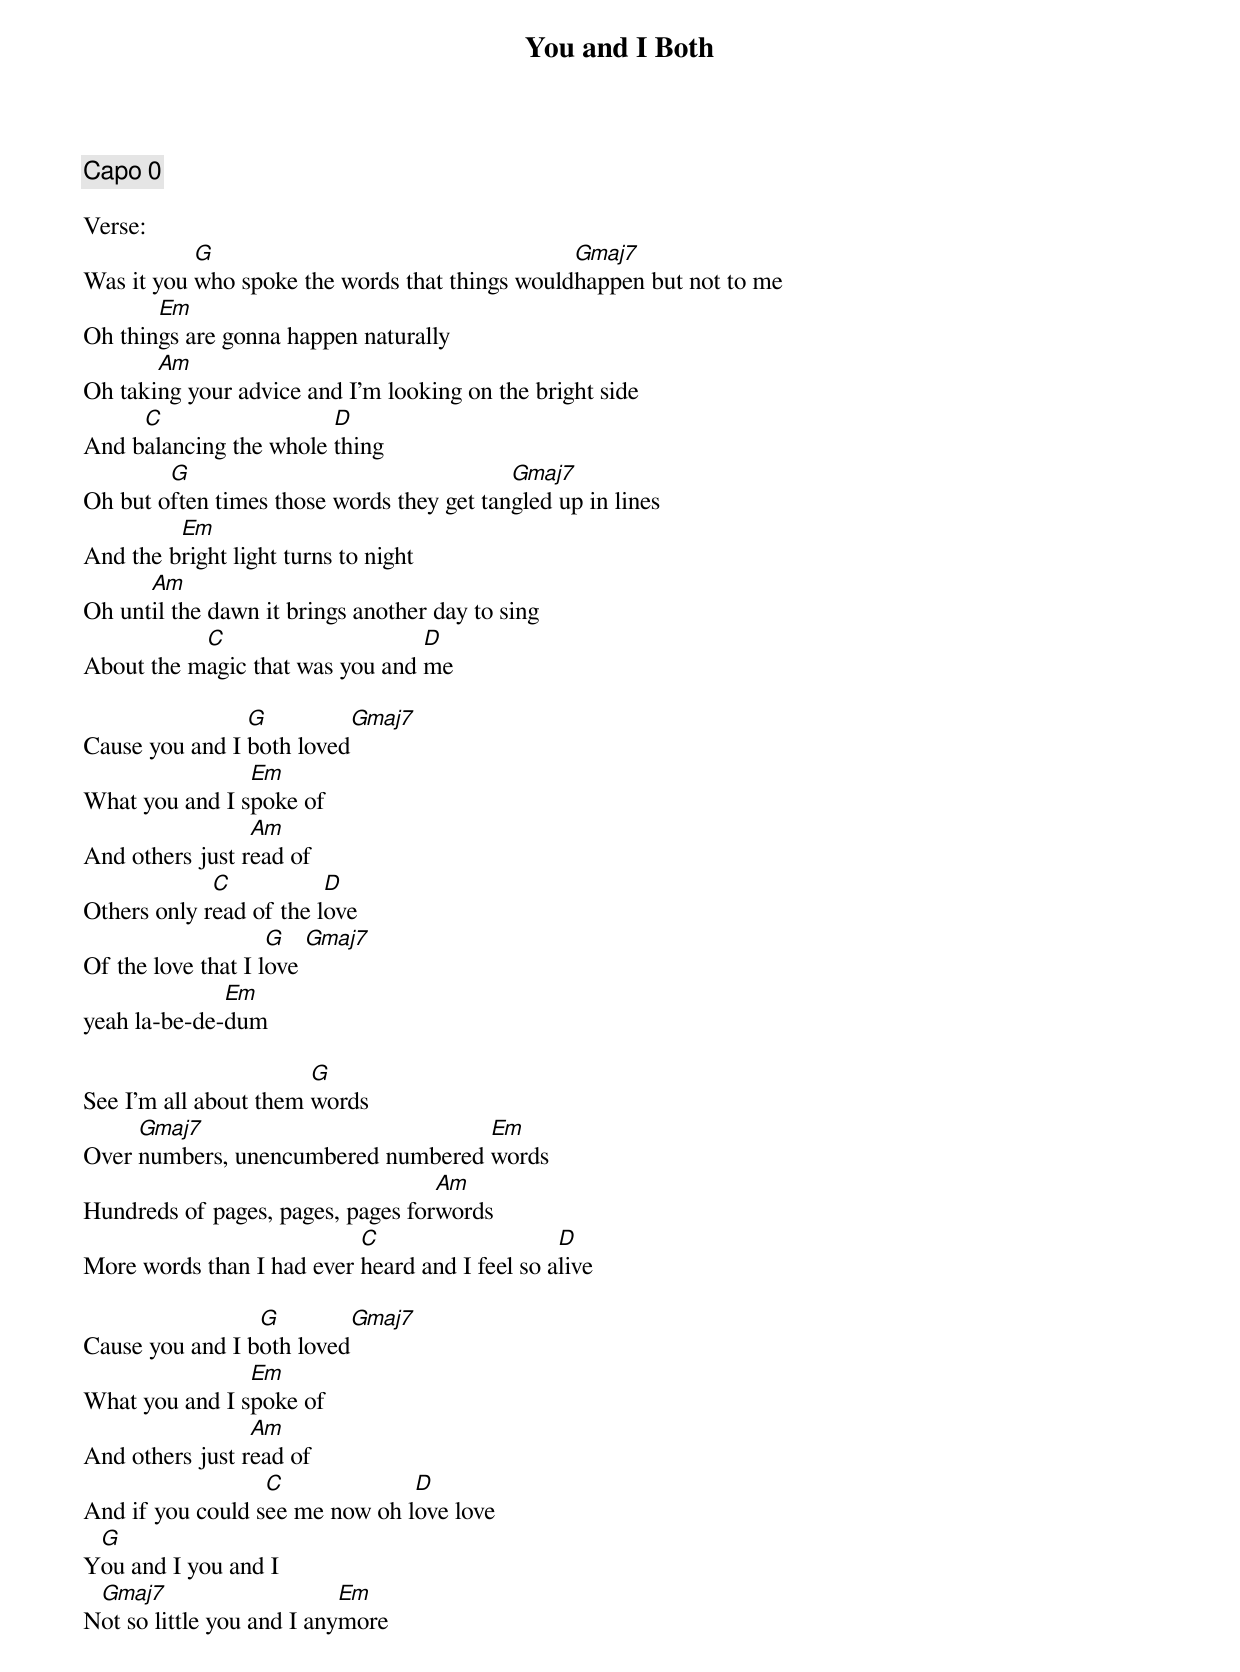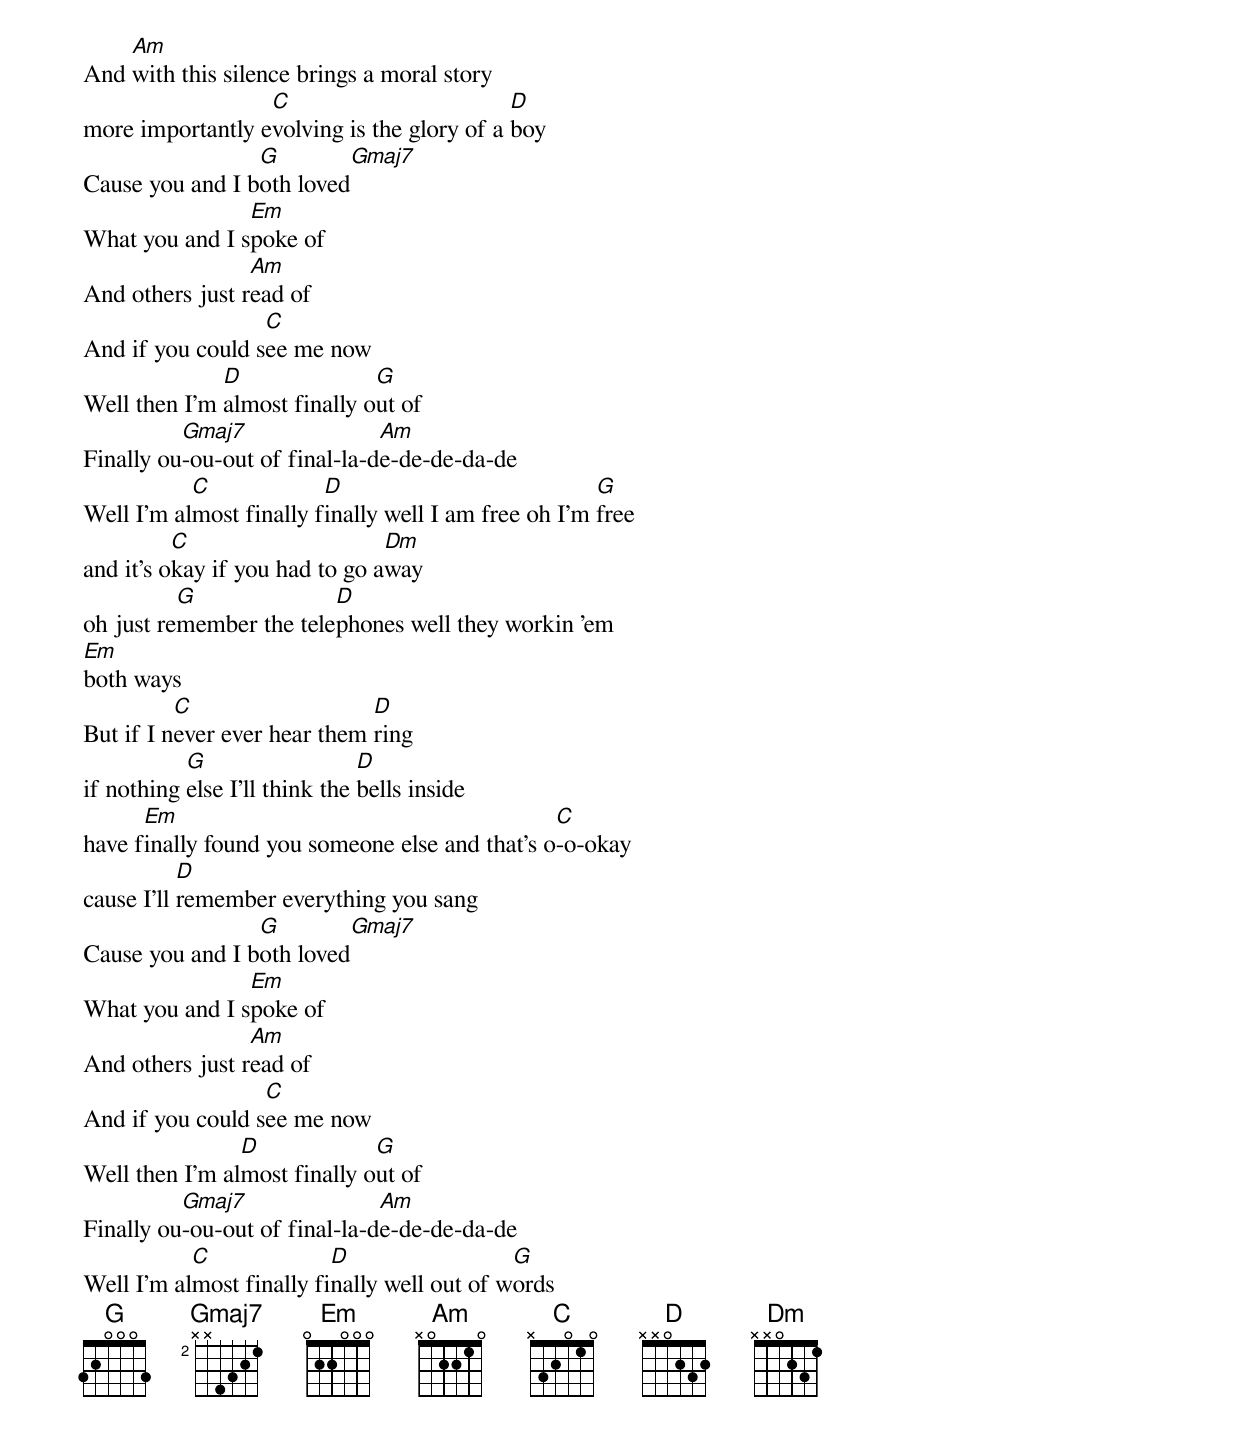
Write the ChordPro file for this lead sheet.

{title:You and I Both}
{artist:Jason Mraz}
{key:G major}
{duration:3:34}
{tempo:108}
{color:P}

{comment: Capo 0}

Verse:
Was it you [G]who spoke the words that things would[Gmaj7]happen but not to me
Oh thin[Em]gs are gonna happen naturally
Oh taki[Am]ng your advice and I'm looking on the bright side
And b[C]alancing the whole [D]thing
Oh but o[G]ften times those words they get tan[Gmaj7]gled up in lines
And the b[Em]right light turns to night
Oh unt[Am]il the dawn it brings another day to sing
About the m[C]agic that was you and [D]me

Cause you and I [G]both loved[Gmaj7]
What you and I s[Em]poke of
And others just r[Am]ead of
Others only r[C]ead of the l[D]ove
Of the love that I l[G]ove [Gmaj7]
yeah la-be-de-[Em]dum

See I'm all about them [G]words
Over [Gmaj7]numbers, unencumbered numbered [Em]words
Hundreds of pages, pages, pages for[Am]words
More words than I had ever [C]heard and I feel so a[D]live

Cause you and I b[G]oth loved[Gmaj7]
What you and I s[Em]poke of
And others just r[Am]ead of
And if you could s[C]ee me now oh l[D]ove love
Y[G]ou and I you and I
N[Gmaj7]ot so little you and I any[Em]more

And [Am]with this silence brings a moral story
more importantly e[C]volving is the glory of a [D]boy
Cause you and I b[G]oth loved[Gmaj7]
What you and I s[Em]poke of
And others just r[Am]ead of
And if you could s[C]ee me now
Well then I'm [D]almost finally o[G]ut of
Finally ou[Gmaj7]-ou-out of final-la-d[Am]e-de-de-da-de
Well I'm al[C]most finally f[D]inally well I am free oh I'm [G]free
and it's o[C]kay if you had to go a[Dm]way
oh just re[G]member the tele[D]phones well they workin 'em
[Em]both ways
But if I n[C]ever ever hear them [D]ring
if nothing [G]else I'll think the [D]bells inside
have f[Em]inally found you someone else and that's o[C]-o-okay
cause I'll [D]remember everything you sang
Cause you and I b[G]oth loved[Gmaj7]
What you and I s[Em]poke of
And others just r[Am]ead of
And if you could s[C]ee me now
Well then I'm al[D]most finally o[G]ut of
Finally ou[Gmaj7]-ou-out of final-la-d[Am]e-de-de-da-de
Well I'm al[C]most finally fi[D]nally well out of w[G]ords
